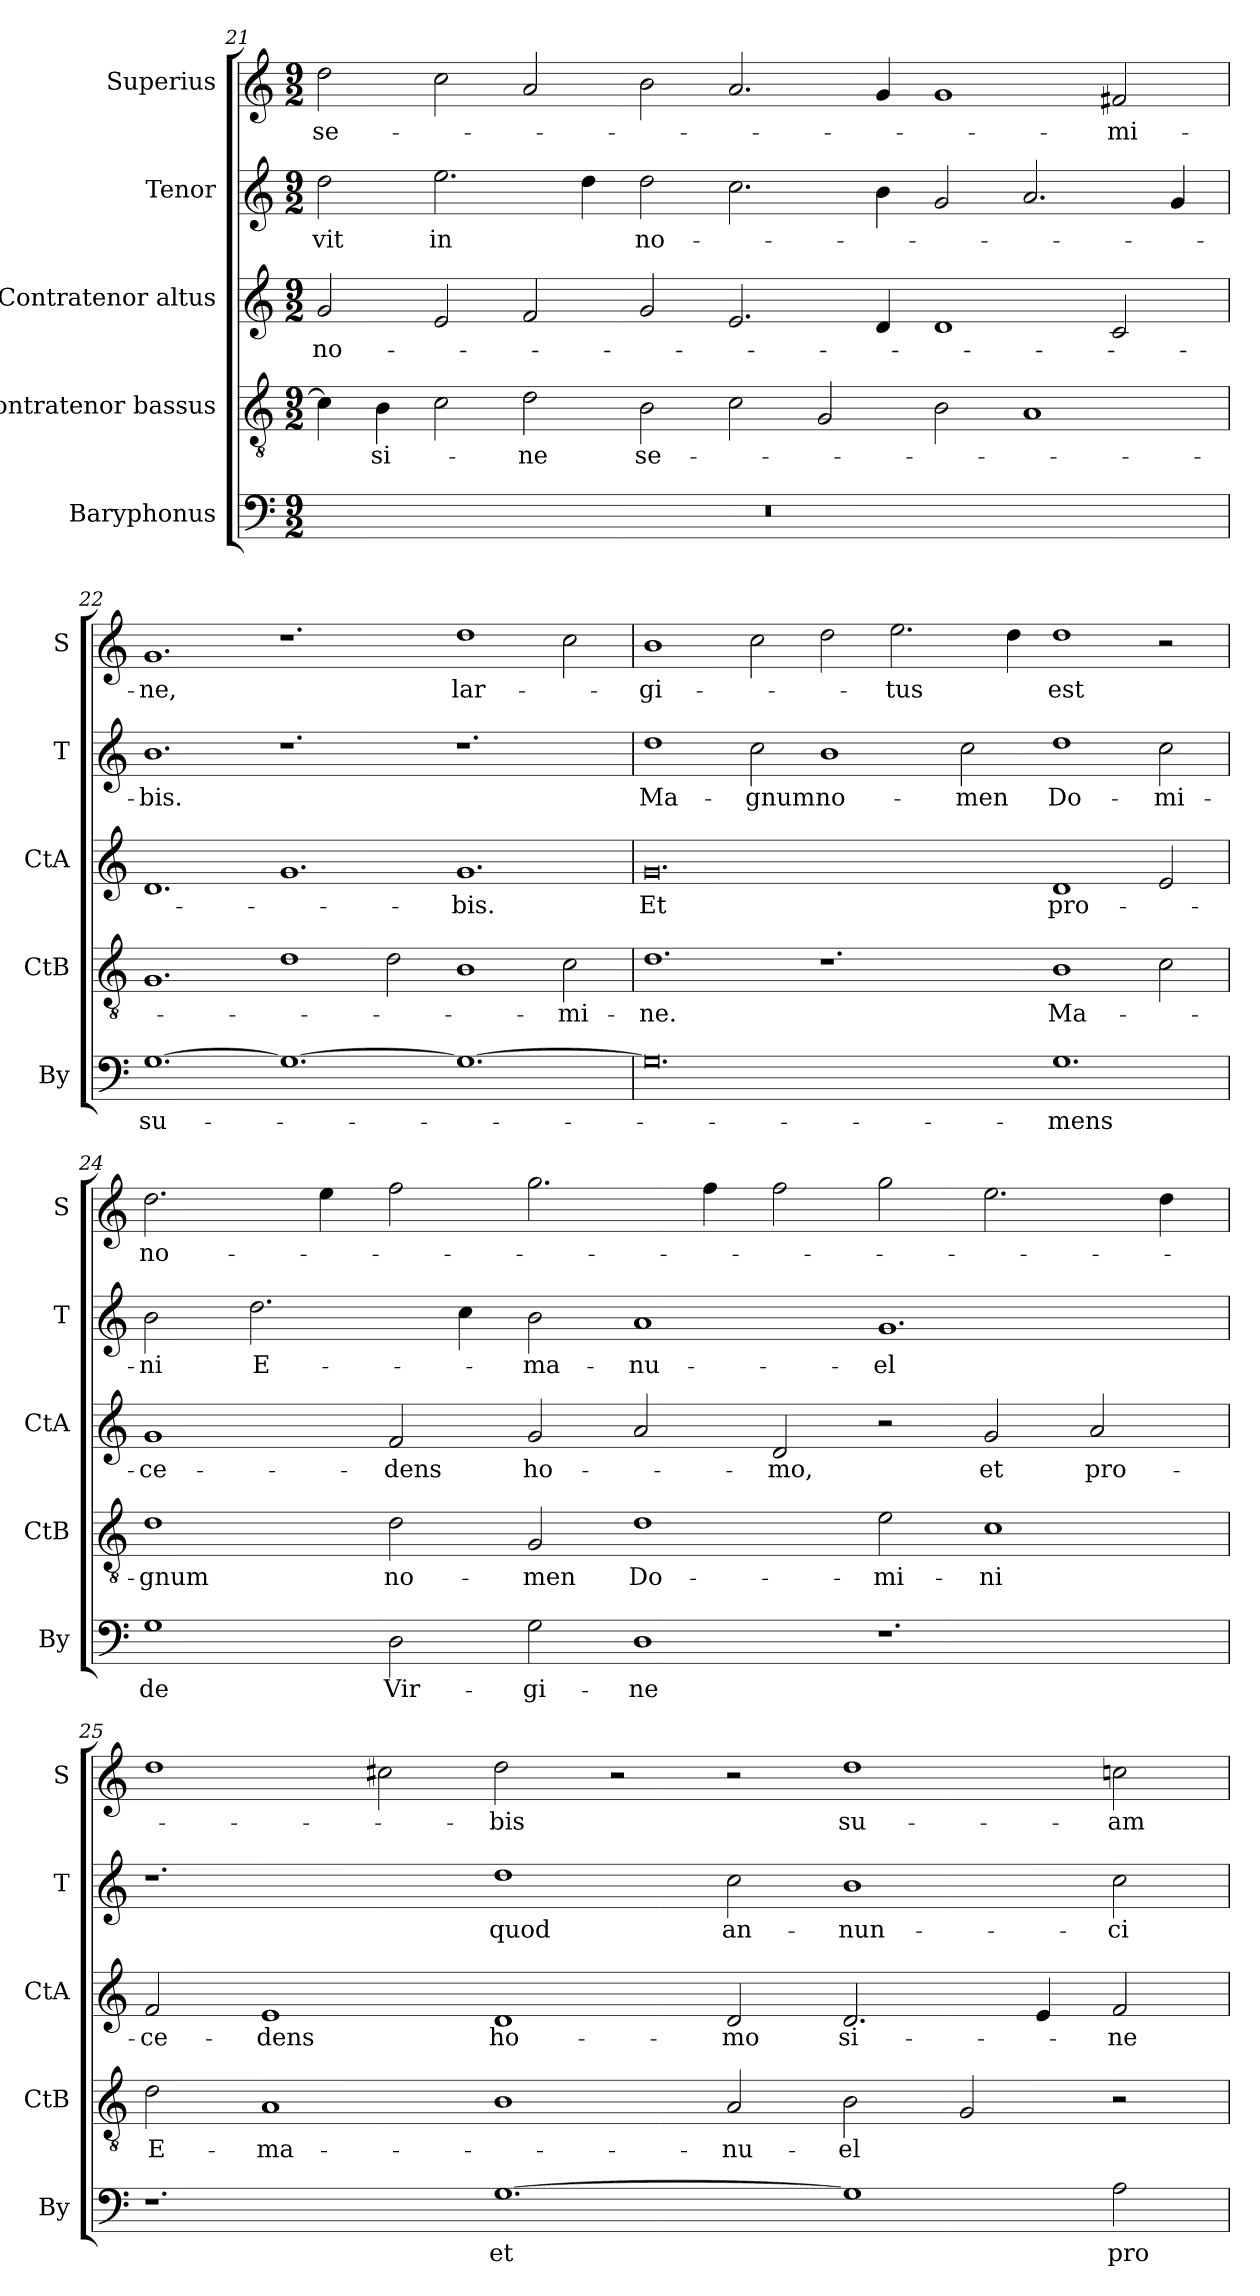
**kern	**text	**kern	**text	**kern	**text	**kern	**text	**kern	**text
*part5	*part5	*part4	*part4	*part3	*part3	*part2	*part2	*part1	*part1
*staff5	*staff5	*staff4	*staff4	*staff3	*staff3	*staff2	*staff2	*staff1	*staff1
*I"Baryphonus	*	*I"Contratenor bassus	*	*I"Contratenor altus	*	*I"Tenor	*	*I"Superius	*
*I'By	*	*I'CtB	*	*I'CtA	*	*I'T	*	*I'S	*
*clefF4	*	*clefGv2	*	*clefG2	*	*clefG2	*	*clefG2	*
*k[]	*	*k[]	*	*k[]	*	*k[]	*	*k[]	*
*M9/2	*	*M9/2	*	*M9/2	*	*M9/2	*	*M9/2	*
=21	=21	=21	=21	=21	=21	=21	=21	=21	=21
2%9r	.	4c\]	.	2g/	no-	2dd\	-vit	2dd\	se-
.	.	4B\	si-	.	.	.	.	.	.
.	.	2c\	.	2e/	.	2.ee\	in	2cc\	.
.	.	2d\	-ne	2f/	.	.	.	2a/	.
.	.	.	.	.	.	4dd\	.	.	.
.	.	2B\	se-	2g/	.	2dd\	no-	2b\	.
.	.	2c\	.	2.e/	.	2.cc\	.	2.a/	.
.	.	2G/	.	.	.	.	.	.	.
.	.	.	.	4d/	.	4b\	.	4g/	.
.	.	2B\	.	1d	.	2g/	.	1g	.
.	.	1A	.	.	.	2.a/	.	.	.
.	.	.	.	2c/	.	.	.	2f#X/	-mi-
.	.	.	.	.	.	4g/	.	.	.
=22	=22	=22	=22	=22	=22	=22	=22	=22	=22
[1.G	su-	1.G	.	1.d	.	1.b	-bis.	1.g	-ne,
1.G_	.	1d	.	1.g	.	1.r	.	1.r	.
.	.	2d\	.	.	.	.	.	.	.
1.G_	.	1B	.	1.g	-bis.	1.r	.	1dd	lar-
.	.	2c\	-mi-	.	.	.	.	2cc\	.
=23	=23	=23	=23	=23	=23	=23	=23	=23	=23
0.G]	.	1.d	-ne.	0.g	Et	1dd	Ma-	1b	-gi-
.	.	.	.	.	.	2cc\	-gnum	2cc\	.
.	.	1.r	.	.	.	1b	no-	2dd\	.
.	.	.	.	.	.	.	.	2.ee\	-tus
.	.	.	.	.	.	2cc\	-men	.	.
.	.	.	.	.	.	.	.	4dd\	.
1.G	-mens	1B	Ma-	1d	pro-	1dd	Do-	1dd	est
.	.	2c\	.	2e/	.	2cc\	-mi-	2r	.
=24	=24	=24	=24	=24	=24	=24	=24	=24	=24
1G	de	1d	-gnum	1g	-ce-	2b\	-ni	2.dd\	no-
.	.	.	.	.	.	2.dd\	E-	.	.
.	.	.	.	.	.	.	.	4ee\	.
2D\	Vir-	2d\	no-	2f/	-dens	.	.	2ff\	.
.	.	.	.	.	.	4cc\	.	.	.
2G\	-gi-	2G/	-men	2g/	ho-	2b\	-ma-	2.gg\	.
1D	-ne	1d	Do-	2a/	.	1a	-nu-	.	.
.	.	.	.	.	.	.	.	4ff\	.
.	.	.	.	2d/	-mo,	.	.	2ff\	.
1.r	.	2e\	-mi-	2r	.	1.g	-el	2gg\	.
.	.	1c	-ni	2g/	et	.	.	2.ee\	.
.	.	.	.	2a/	pro-	.	.	.	.
.	.	.	.	.	.	.	.	4dd\	.
=25	=25	=25	=25	=25	=25	=25	=25	=25	=25
1.r	.	2d\	E-	2f/	-ce-	1.r	.	1dd	.
.	.	1A	-ma-	1e	-dens	.	.	.	.
.	.	.	.	.	.	.	.	2cc#X\	.
[1.G	et	1B	.	1d	ho-	1dd	quod	2dd\	-bis
.	.	.	.	.	.	.	.	2r	.
.	.	2A/	-nu-	2d/	-mo	2cc\	an-	2r	.
1G]	.	2B\	-el	2.d/	si-	1b	-nun-	1dd	su-
.	.	2G/	.	.	.	.	.	.	.
.	.	.	.	4e/	.	.	.	.	.
2A\	pro-	2r	.	2f/	-ne	2cc\	-ci-	2ccn\	-am
=	=	=	=	=	=	=	=	=	=
*-	*-	*-	*-	*-	*-	*-	*-	*-	*-
